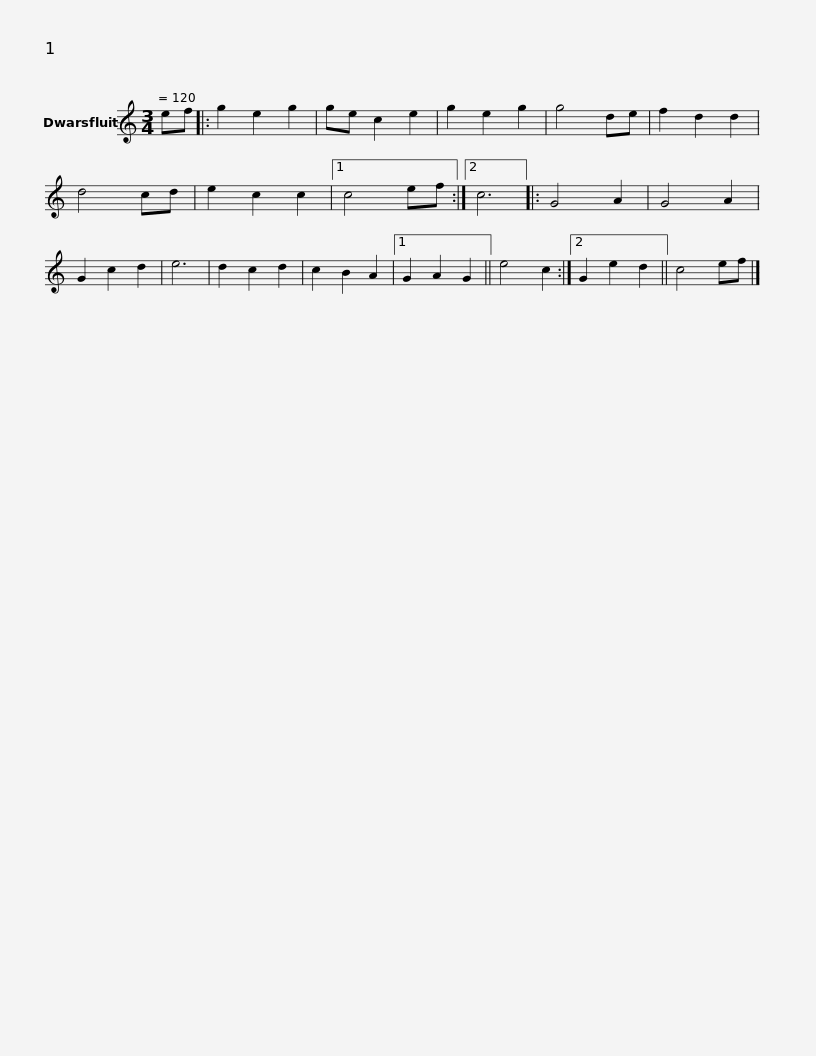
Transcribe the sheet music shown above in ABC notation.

X:1
L:1/8
M:3/4
I:linebreak $
K:C
V:1 treble
V:1
 ef |: g2 e2 g2 | ge c2 e2 | g2 e2 g2 | g4 de | %5
 f2 d2 d2 | d4 cd | e2 c2 c2 |1 c4 ef :|2 c6 |: %10
 G4 A2 | G4 A2 | G2 c2 d2 | e6 |$ d2 c2 d2 | %15
 c2 B2 A2 |1 G2 A2 G2 || e4 c2 :|2 G2 e2 d2 || c4 ef |] %20
